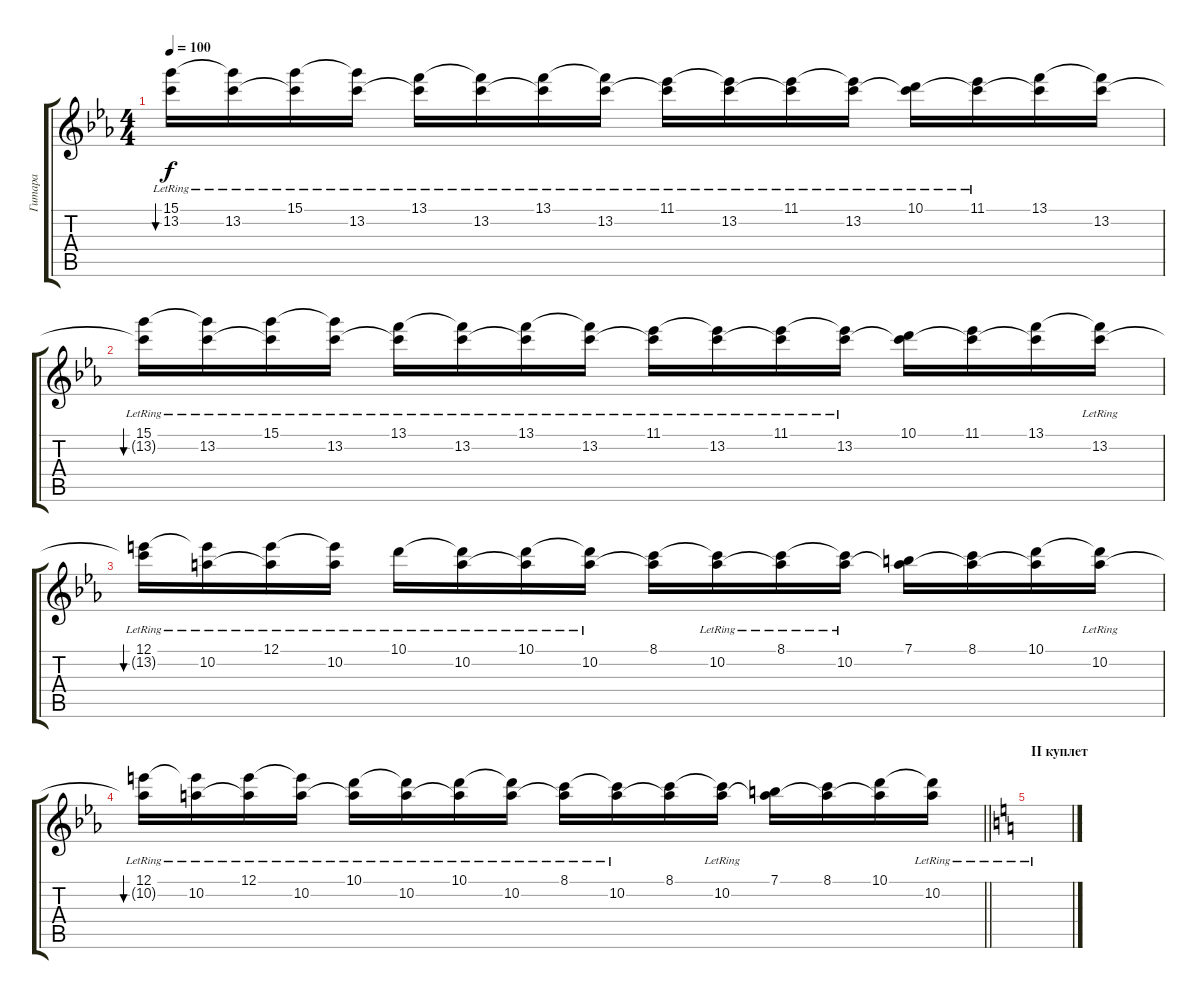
\track ("Гитара" "Гитара") {instrument acousticguitarnylon}
\staff {score tabs}
\tuning (E4 B3 G3 D3 A2 E2) {hide}
\ts (4 4)
\tempo 100
\clef g2
\ks cminor
(15.1{lr} 13.2).16{bu 240 dy f} (15.1{t} 13.2{lr}).16 (15.1{lr} 13.2{t}).16 (15.1{t} 13.2{lr}).16 (13.1{lr} 13.2{t}).16 (13.1{t} 13.2{lr}).16 (13.1{lr} 13.2{t}).16 (13.1{t} 13.2{lr}).16 (11.1{lr} 13.2{t}).16 (11.1{t} 13.2{lr}).16 (11.1{lr} 13.2{t}).16 (11.1{t} 13.2{lr}).16 (10.1{lr} 13.2{t}).16 (11.1{lr} 13.2{t}).16 (13.1 13.2{t}).16 (13.1{t} 13.2).16 |
(15.1{lr} 13.2{t}).16{bu 240} (15.1{t} 13.2{lr}).16 (15.1{lr} 13.2{t}).16 (15.1{t} 13.2{lr}).16 (13.1{lr} 13.2{t}).16 (13.1{t} 13.2{lr}).16 (13.1{lr} 13.2{t}).16 (13.1{t} 13.2{lr}).16 (11.1{lr} 13.2{t}).16 (11.1{t} 13.2{lr}).16 (11.1{lr} 13.2{t}).16 (11.1{t} 13.2{lr}).16 (10.1 13.2{t}).16 (11.1 13.2{t}).16 (13.1 13.2{t}).16 (13.1{t} 13.2{lr}).16 |
(12.1{lr} 13.2{t}).16{bu 240} (12.1{t} 10.2{lr}).16 (12.1{lr} 10.2{t}).16 (12.1{t} 10.2{lr}).16 10.1{lr}.16 (10.1{t} 10.2{lr}).16 (10.1{lr} 10.2{t}).16 (10.1{t} 10.2{lr}).16 (8.1 10.2{t}).16 (8.1{t} 10.2{lr}).16 (8.1{lr} 10.2{t}).16 (8.1{t} 10.2{lr}).16 (7.1 10.2{t}).16 (8.1 10.2{t}).16 (10.1 10.2{t}).16 (10.1{t} 10.2{lr}).16 |
\barLineRight lightlight
(12.1{lr} 10.2{t}).16{bu 240} (12.1{t} 10.2{lr}).16 (12.1{lr} 10.2{t}).16 (12.1{t} 10.2{lr}).16 (10.1{lr} 10.2{t}).16 (10.1{t} 10.2{lr}).16 (10.1{lr} 10.2{t}).16 (10.1{t} 10.2{lr}).16 (8.1{lr} 10.2{t}).16 (8.1{t} 10.2{lr}).16 (8.1 10.2{t}).16 (8.1{t} 10.2{lr}).16 (7.1 10.2{t}).16 (8.1 10.2{t}).16 (10.1 10.2{t}).16 (10.1{t} 10.2{lr}).16 |
\section ("" "II куплет")
\ks aminor
